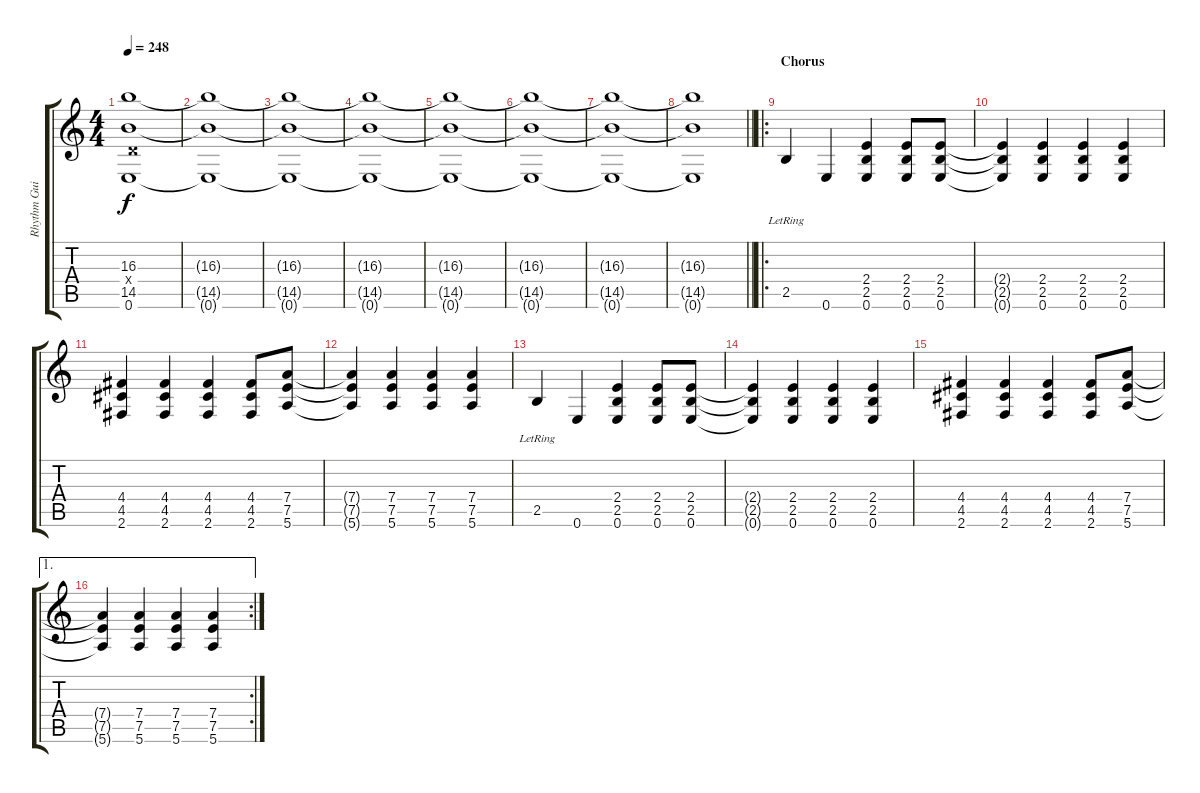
\track ("Rhythm Guitar" "Rhythm Gui") {instrument overdrivenguitar}
\staff {score tabs}
\tuning (E4 B3 G3 D3 A2 E2) {hide}
\ts (4 4)
\tempo 248
\clef g2
\ks c
(16.3 0.4{x} 14.5 0.6).1{dy f} |
(16.3{t} 14.5{t} 0.6{t}).1 |
(16.3{t} 14.5{t} 0.6{t}).1 |
(16.3{t} 14.5{t} 0.6{t}).1 |
(16.3{t} 14.5{t} 0.6{t}).1 |
(16.3{t} 14.5{t} 0.6{t}).1 |
(16.3{t} 14.5{t} 0.6{t}).1 |
\barLineRight lightlight
(16.3{t} 14.5{t} 0.6{t}).1 |
\ro
\section ("" "Chorus")
2.5{lr}.4 0.6.4 (2.4 2.5 0.6).4 (2.4 2.5 0.6).8 (2.4 2.5 0.6).8 |
(2.4{t} 2.5{t} 0.6{t}).4 (2.4 2.5 0.6).4 (2.4 2.5 0.6).4 (2.4 2.5 0.6).4 |
(4.4 4.5 2.6).4 (4.4 4.5 2.6).4 (4.4 4.5 2.6).4 (4.4 4.5 2.6).8 (7.4 7.5 5.6).8 |
(7.4{t} 7.5{t} 5.6{t}).4 (7.4 7.5 5.6).4 (7.4 7.5 5.6).4 (7.4 7.5 5.6).4 |
2.5{lr}.4 0.6.4 (2.4 2.5 0.6).4 (2.4 2.5 0.6).8 (2.4 2.5 0.6).8 |
(2.4{t} 2.5{t} 0.6{t}).4 (2.4 2.5 0.6).4 (2.4 2.5 0.6).4 (2.4 2.5 0.6).4 |
(4.4 4.5 2.6).4 (4.4 4.5 2.6).4 (4.4 4.5 2.6).4 (4.4 4.5 2.6).8 (7.4 7.5 5.6).8 |
\ae 1
\rc 2
(7.4{t} 7.5{t} 5.6{t}).4 (7.4 7.5 5.6).4 (7.4 7.5 5.6).4 (7.4 7.5 5.6).4
